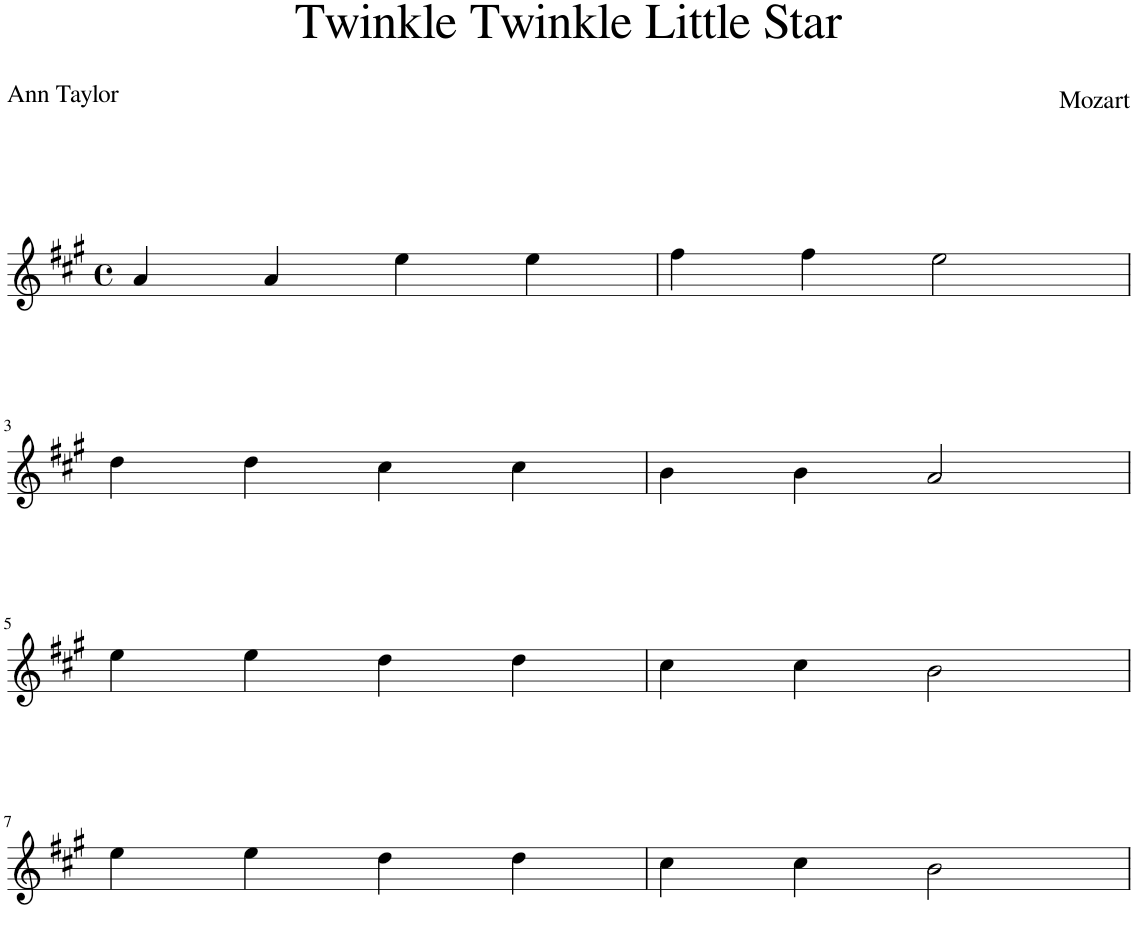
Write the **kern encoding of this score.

**kern
*part1
*staff1
*I"Piano
*I'Pno.
*clefG2
*k[f#c#g#]
*M4/4
*met(c)
=1
4a/
4a/
4ee\
4ee\
=2
4ff#\
4ff#\
2ee\
!!LO:LB:g=z
=3
4dd\
4dd\
4cc#\
4cc#\
=4
4b\
4b\
2a/
!!LO:LB:g=z
=5
4ee\
4ee\
4dd\
4dd\
=6
4cc#\
4cc#\
2b\
!!LO:LB:g=z
=7
4ee\
4ee\
4dd\
4dd\
=8
4cc#\
4cc#\
2b\
=
*-
